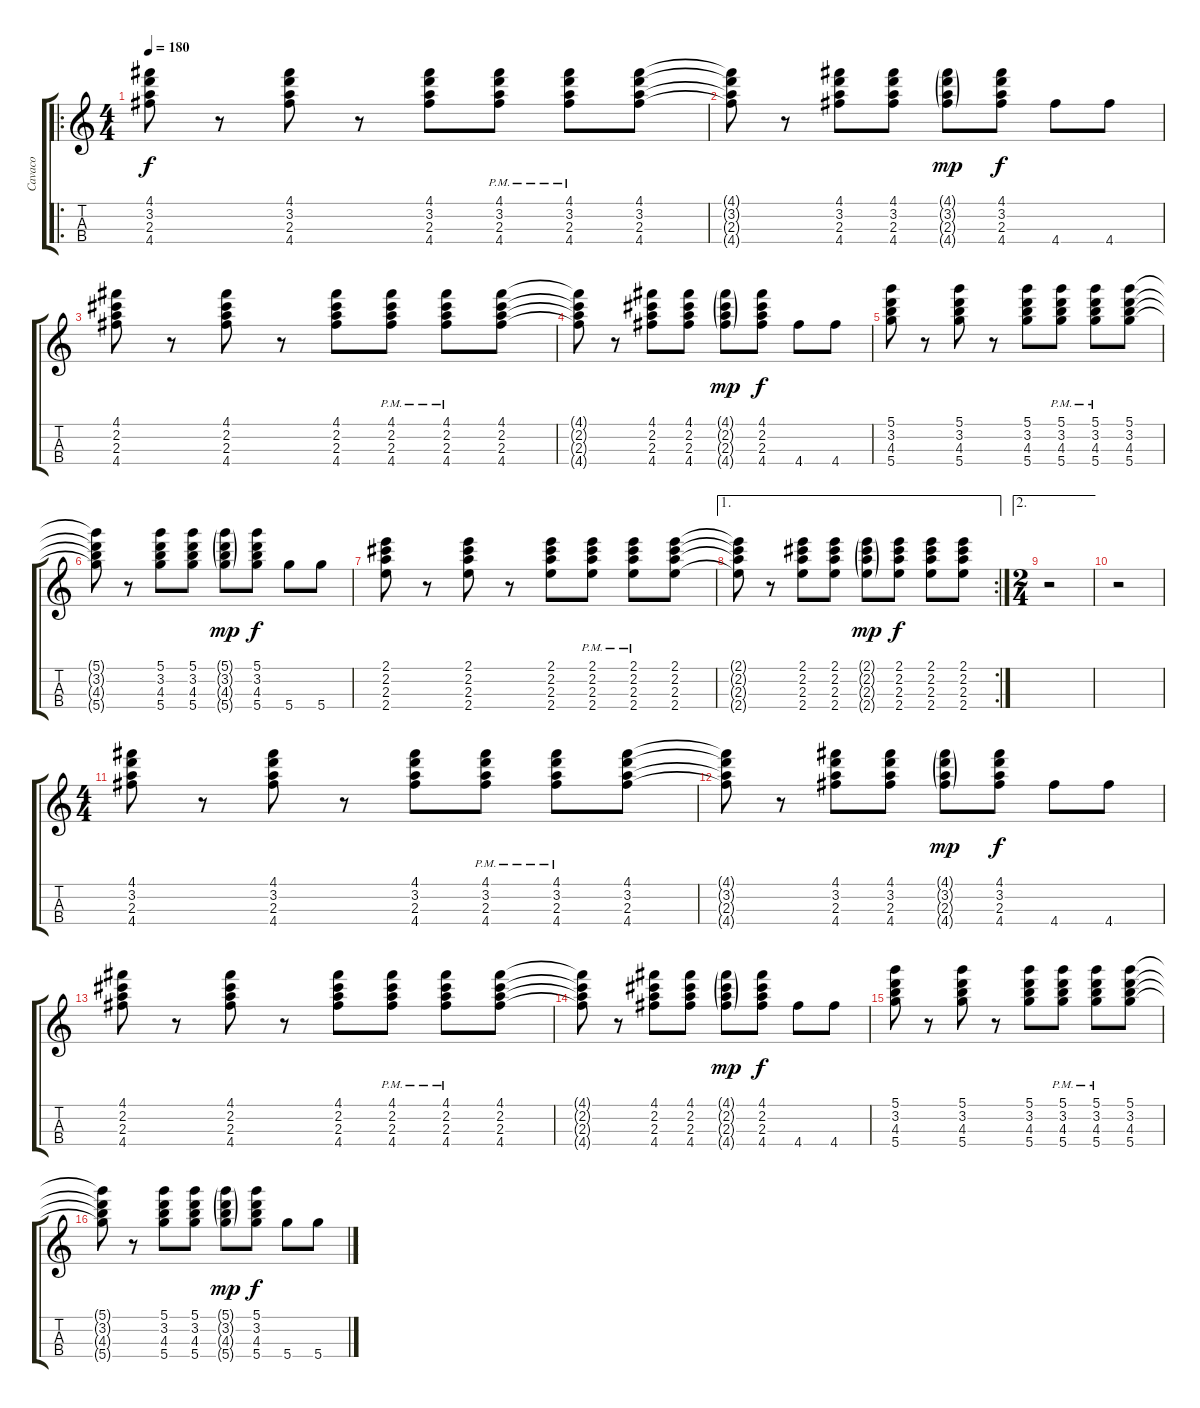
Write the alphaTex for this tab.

\track ("Cavaco" "Cavaco") {instrument banjo}
\staff {score tabs}
\tuning (D5 B4 G4 D4) {hide}
\displaytranspose 12
\ro
\ts (4 4)
\tempo 180
\clef g2
\ks c
(4.1 3.2 2.3 4.4).8{dy f volume 8 instrument banjo} r.8 (4.1 3.2 2.3 4.4).8 r.8 (4.1 3.2 2.3 4.4).8 (4.1{pm} 3.2{pm} 2.3{pm} 4.4{pm}).8 (4.1{pm} 3.2{pm} 2.3{pm} 4.4{pm}).8 (4.1 3.2 2.3 4.4).8 |
(4.1{t} 3.2{t} 2.3{t} 4.4{t}).8 r.8 (4.1 3.2 2.3 4.4).8 (4.1 3.2 2.3 4.4).8 (4.1{g} 3.2{g} 2.3{g} 4.4{g}).8{dy mp} (4.1 3.2 2.3 4.4).8{dy f} 4.4.8 4.4.8 |
(4.1 2.2 2.3 4.4).8 r.8 (4.1 2.2 2.3 4.4).8 r.8 (4.1 2.2 2.3 4.4).8 (4.1{pm} 2.2{pm} 2.3{pm} 4.4{pm}).8 (4.1{pm} 2.2{pm} 2.3{pm} 4.4{pm}).8 (4.1 2.2 2.3 4.4).8 |
(4.1{t} 2.2{t} 2.3{t} 4.4{t}).8 r.8 (4.1 2.2 2.3 4.4).8 (4.1 2.2 2.3 4.4).8 (4.1{g} 2.2{g} 2.3{g} 4.4{g}).8{dy mp} (4.1 2.2 2.3 4.4).8{dy f} 4.4.8 4.4.8 |
(5.1 3.2 4.3 5.4).8 r.8 (5.1 3.2 4.3 5.4).8 r.8 (5.1 3.2 4.3 5.4).8 (5.1{pm} 3.2{pm} 4.3{pm} 5.4{pm}).8 (5.1{pm} 3.2{pm} 4.3{pm} 5.4{pm}).8 (5.1 3.2 4.3 5.4).8 |
(5.1{t} 3.2{t} 4.3{t} 5.4{t}).8 r.8 (5.1 3.2 4.3 5.4).8 (5.1 3.2 4.3 5.4).8 (5.1{g} 3.2{g} 4.3{g} 5.4{g}).8{dy mp} (5.1 3.2 4.3 5.4).8{dy f} 5.4.8 5.4.8 |
(2.1 2.2 2.3 2.4).8 r.8 (2.1 2.2 2.3 2.4).8 r.8 (2.1 2.2 2.3 2.4).8 (2.1{pm} 2.2{pm} 2.3{pm} 2.4{pm}).8 (2.1{pm} 2.2{pm} 2.3{pm} 2.4{pm}).8 (2.1 2.2 2.3 2.4).8 |
\ae 1
\rc 2
(2.1{t} 2.2{t} 2.3{t} 2.4{t}).8 r.8 (2.1 2.2 2.3 2.4).8 (2.1 2.2 2.3 2.4).8 (2.1{g} 2.2{g} 2.3{g} 2.4{g}).8{dy mp} (2.1 2.2 2.3 2.4).8{dy f} (2.1 2.2 2.3 2.4).8 (2.1 2.2 2.3 2.4).8 |
\ae 2
\ts (2 4)
r.2 |
r.2 |
\ts (4 4)
(4.1 3.2 2.3 4.4).8 r.8 (4.1 3.2 2.3 4.4).8 r.8 (4.1 3.2 2.3 4.4).8 (4.1{pm} 3.2{pm} 2.3{pm} 4.4{pm}).8 (4.1{pm} 3.2{pm} 2.3{pm} 4.4{pm}).8 (4.1 3.2 2.3 4.4).8 |
(4.1{t} 3.2{t} 2.3{t} 4.4{t}).8 r.8 (4.1 3.2 2.3 4.4).8 (4.1 3.2 2.3 4.4).8 (4.1{g} 3.2{g} 2.3{g} 4.4{g}).8{dy mp} (4.1 3.2 2.3 4.4).8{dy f} 4.4.8 4.4.8 |
(4.1 2.2 2.3 4.4).8 r.8 (4.1 2.2 2.3 4.4).8 r.8 (4.1 2.2 2.3 4.4).8 (4.1{pm} 2.2{pm} 2.3{pm} 4.4{pm}).8 (4.1{pm} 2.2{pm} 2.3{pm} 4.4{pm}).8 (4.1 2.2 2.3 4.4).8 |
(4.1{t} 2.2{t} 2.3{t} 4.4{t}).8 r.8 (4.1 2.2 2.3 4.4).8 (4.1 2.2 2.3 4.4).8 (4.1{g} 2.2{g} 2.3{g} 4.4{g}).8{dy mp} (4.1 2.2 2.3 4.4).8{dy f} 4.4.8 4.4.8 |
(5.1 3.2 4.3 5.4).8 r.8 (5.1 3.2 4.3 5.4).8 r.8 (5.1 3.2 4.3 5.4).8 (5.1{pm} 3.2{pm} 4.3{pm} 5.4{pm}).8 (5.1{pm} 3.2{pm} 4.3{pm} 5.4{pm}).8 (5.1 3.2 4.3 5.4).8 |
(5.1{t} 3.2{t} 4.3{t} 5.4{t}).8 r.8 (5.1 3.2 4.3 5.4).8 (5.1 3.2 4.3 5.4).8 (5.1{g} 3.2{g} 4.3{g} 5.4{g}).8{dy mp} (5.1 3.2 4.3 5.4).8{dy f} 5.4.8 5.4.8
